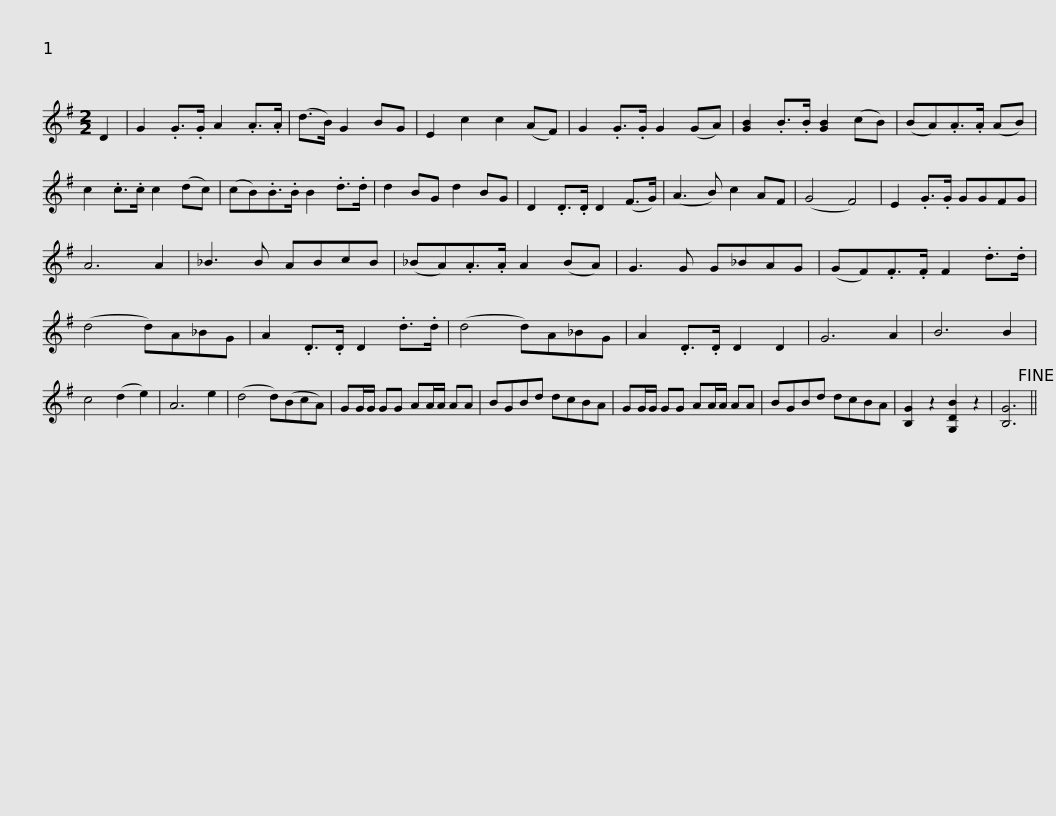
X:1
L:1/8
M:2/2
I:linebreak $
K:G
V:1 treble
V:1
 D2 | G2 .G>.G A2 .A>.A | (d>B) G2 BG | E2 c2 c2 (AF) | G2 .G>.G G2 (GA) | %5
 [GB]2 .B>.B [GB]2 (cB) | (BA).A>.A (AB) | c2 .c>.c c2 (dc) |$ (cB).B>.B B2 .d>.d | d2 BG d2 BG | %10
 D2 .D>.D D2 (F>G) | (A3 B) c2 AF | (G4 F4) | E2 .G>.G GGFG | A6 A2 |$ %15
 _B3 B ABcB | (_BA).A>.A A2 (BA) | G3 G G_BAG | (GF).F>.F F2 .d>.d | (d4 d)A_BG | %20
 A2 .D>.D D2 .d>.d |$ (d4 d)A_BG | A2 .D>.D D2 D2 | G6 A2 | B6 B2 | %25
 c4 (d2 e2) | A6 e2 | (d4 d)(BcA) | GG/G/ GG AA/A/ AA |$ BGBd dcBA | %30
 GG/G/ GG AA/A/ AA | BGBd dcBA | [B,G]2 z2 [G,DB]2 z2 | [B,G]6!fine! || %34
